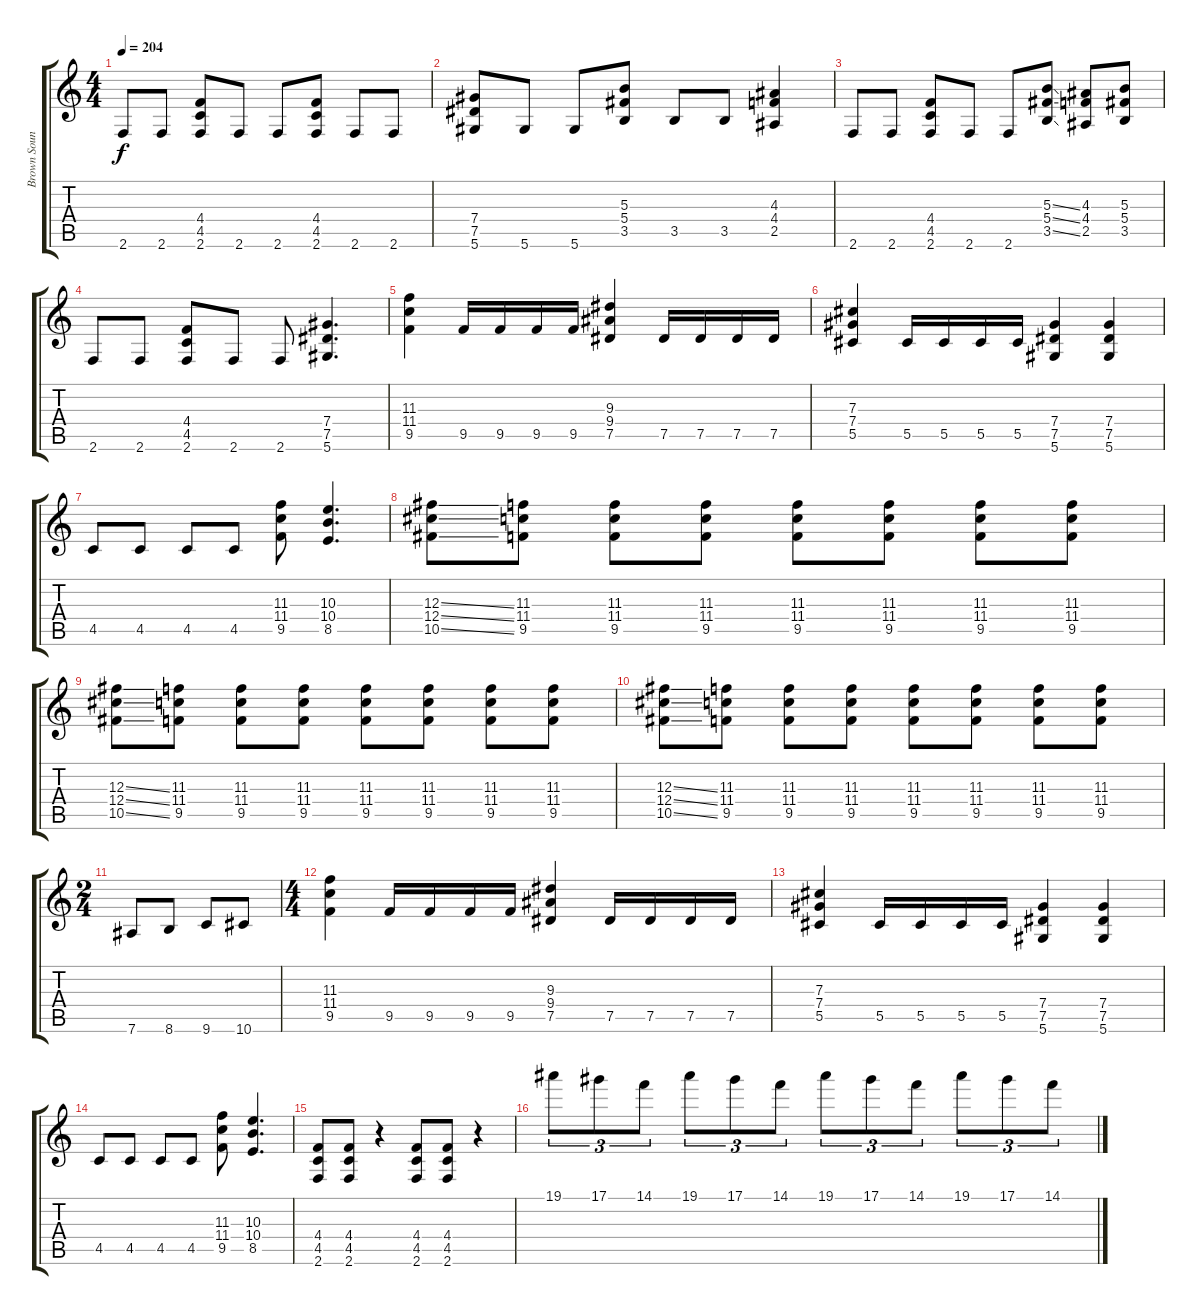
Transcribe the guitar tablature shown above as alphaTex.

\track ("Brown Sound" "Brown Soun") {instrument distortionguitar}
\staff {score tabs}
\tuning (Eb4 Bb3 Gb3 Db3 Ab2 Eb2) {hide}
\ts (4 4)
\tempo 204
\clef g2
\ks c
2.6.8{dy f} 2.6.8 (4.4 4.5 2.6).8 2.6.8 2.6.8 (4.4 4.5 2.6).8 2.6.8 2.6.8 |
(7.4 7.5 5.6).8 5.6.8 5.6.8 (5.3 5.4 3.5).8 3.5.8 3.5.8 (4.3 4.4 2.5).4 |
2.6.8 2.6.8 (4.4 4.5 2.6).8 2.6.8 2.6.8 (5.3{ss} 5.4{ss} 3.5{ss}).8 (4.3 4.4 2.5).8 (5.3 5.4 3.5).8 |
2.6.8 2.6.8 (4.4 4.5 2.6).8 2.6.8 2.6.8 (7.4 7.5 5.6).4{d} |
(11.3 11.4 9.5).4 9.5.16 9.5.16 9.5.16 9.5.16 (9.3 9.4 7.5).4 7.5.16 7.5.16 7.5.16 7.5.16 |
(7.3 7.4 5.5).4 5.5.16 5.5.16 5.5.16 5.5.16 (7.4 7.5 5.6).4 (7.4 7.5 5.6).4 |
4.5.8 4.5.8 4.5.8 4.5.8 (11.3 11.4 9.5).8 (10.3 10.4 8.5).4{d} |
(12.3{ss} 12.4{ss} 10.5{ss}).8 (11.3 11.4 9.5).8 (11.3 11.4 9.5).8 (11.3 11.4 9.5).8 (11.3 11.4 9.5).8 (11.3 11.4 9.5).8 (11.3 11.4 9.5).8 (11.3 11.4 9.5).8 |
(12.3{ss} 12.4{ss} 10.5{ss}).8 (11.3 11.4 9.5).8 (11.3 11.4 9.5).8 (11.3 11.4 9.5).8 (11.3 11.4 9.5).8 (11.3 11.4 9.5).8 (11.3 11.4 9.5).8 (11.3 11.4 9.5).8 |
(12.3{ss} 12.4{ss} 10.5{ss}).8 (11.3 11.4 9.5).8 (11.3 11.4 9.5).8 (11.3 11.4 9.5).8 (11.3 11.4 9.5).8 (11.3 11.4 9.5).8 (11.3 11.4 9.5).8 (11.3 11.4 9.5).8 |
\ts (2 4)
7.6.8 8.6.8 9.6.8 10.6.8 |
\ts (4 4)
(11.3 11.4 9.5).4 9.5.16 9.5.16 9.5.16 9.5.16 (9.3 9.4 7.5).4 7.5.16 7.5.16 7.5.16 7.5.16 |
(7.3 7.4 5.5).4 5.5.16 5.5.16 5.5.16 5.5.16 (7.4 7.5 5.6).4 (7.4 7.5 5.6).4 |
4.5.8 4.5.8 4.5.8 4.5.8 (11.3 11.4 9.5).8 (10.3 10.4 8.5).4{d} |
(4.4 4.5 2.6).8 (4.4 4.5 2.6).8 r.4 (4.4 4.5 2.6).8 (4.4 4.5 2.6).8 r.4 |
19.1.8{tu (3 2) volume 16 balance 4} 17.1.8{tu (3 2)} 14.1.8{tu (3 2)} 19.1.8{tu (3 2)} 17.1.8{tu (3 2)} 14.1.8{tu (3 2)} 19.1.8{tu (3 2)} 17.1.8{tu (3 2)} 14.1.8{tu (3 2)} 19.1.8{tu (3 2)} 17.1.8{tu (3 2)} 14.1.8{tu (3 2)}
